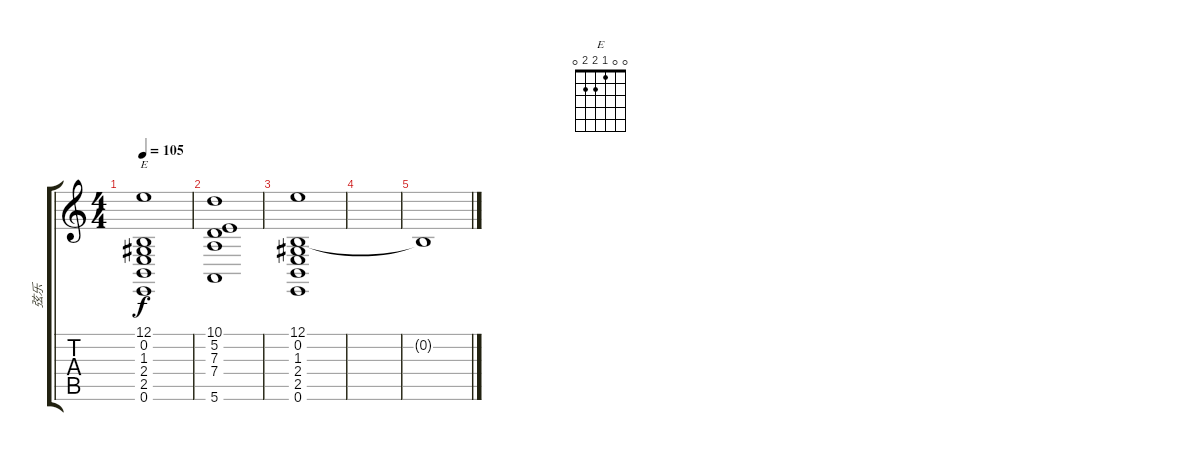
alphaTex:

\track ("弦乐" "弦乐") {instrument stringensemble1}
\staff {score tabs}
\tuning (E4 B3 G3 D3 A2 E2) {hide}
\chord ("E" 0 0 1 2 2 0)
\ts (4 4)
\tempo 105
\clef g2
\ks c
(12.1 0.2 1.3 2.4 2.5 0.6).1{ch "E" dy f} |
(10.1 5.2 7.3 7.4 5.6).1 |
(12.1 0.2 1.3 2.4 2.5 0.6).1 |
|
0.2{t}.1
